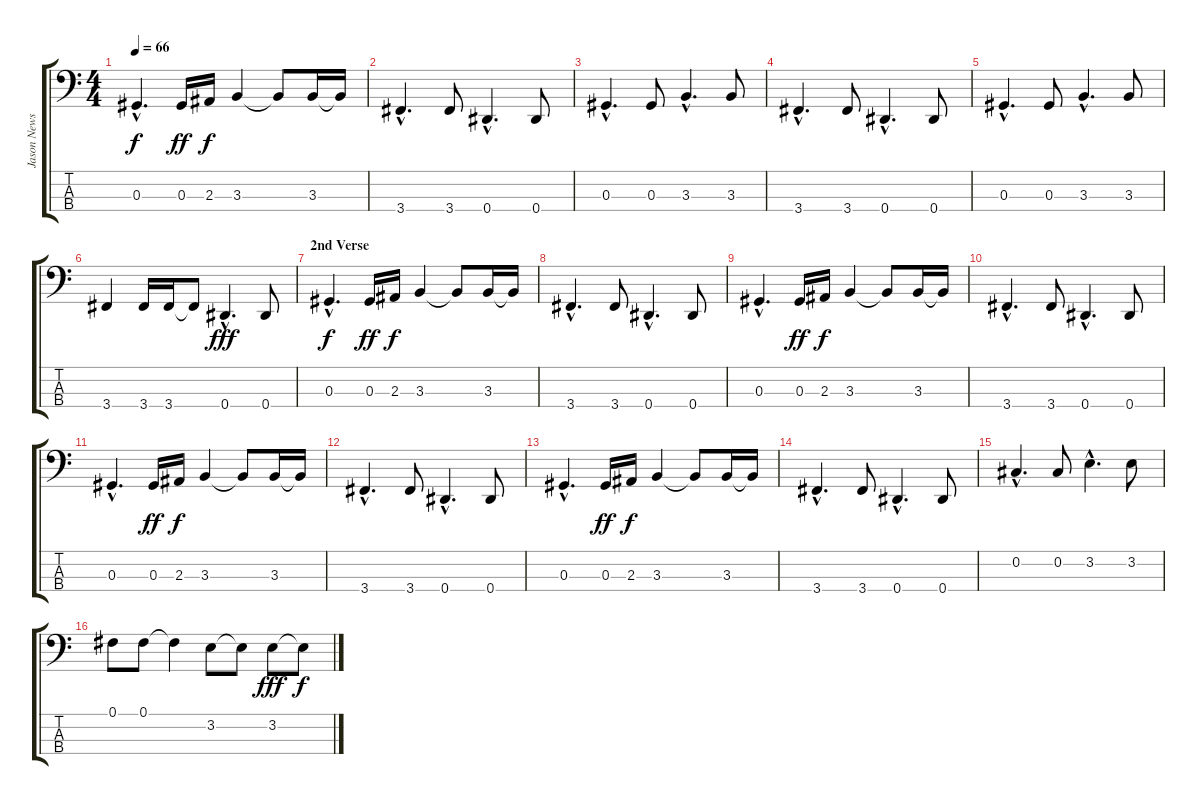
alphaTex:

\track ("Jason Newsted (Bass)" "Jason News") {instrument electricbasspick}
\staff {score tabs}
\tuning (Gb2 Db2 Ab1 Eb1) {hide}
\ts (4 4)
\tempo 66
\clef f4
\ks c
0.3{hac}.4{d dy f} 0.3.16{dy ff} 2.3.16{dy f} 3.3.4 3.3{t}.8 3.3.16 3.3{t}.16 |
3.4{hac}.4{d} 3.4.8 0.4{hac}.4{d} 0.4.8 |
0.3{hac}.4{d} 0.3.8 3.3{hac}.4{d} 3.3.8 |
3.4{hac}.4{d} 3.4.8 0.4{hac}.4{d} 0.4.8 |
0.3{hac}.4{d} 0.3.8 3.3{hac}.4{d} 3.3.8 |
3.4.4 3.4.16 3.4.16 3.4{t}.8 0.4{hac}.4{d dy fff} 0.4.8 |
\section ("" "2nd Verse")
0.3{hac}.4{d dy f} 0.3.16{dy ff} 2.3.16{dy f} 3.3.4 3.3{t}.8 3.3.16 3.3{t}.16 |
3.4{hac}.4{d} 3.4.8 0.4{hac}.4{d} 0.4.8 |
0.3{hac}.4{d} 0.3.16{dy ff} 2.3.16{dy f} 3.3.4 3.3{t}.8 3.3.16 3.3{t}.16 |
3.4{hac}.4{d} 3.4.8 0.4{hac}.4{d} 0.4.8 |
0.3{hac}.4{d} 0.3.16{dy ff} 2.3.16{dy f} 3.3.4 3.3{t}.8 3.3.16 3.3{t}.16 |
3.4{hac}.4{d} 3.4.8 0.4{hac}.4{d} 0.4.8 |
0.3{hac}.4{d} 0.3.16{dy ff} 2.3.16{dy f} 3.3.4 3.3{t}.8 3.3.16 3.3{t}.16 |
3.4{hac}.4{d} 3.4.8 0.4{hac}.4{d} 0.4.8 |
0.2{hac}.4{d} 0.2.8 3.2{hac}.4{d} 3.2.8 |
0.1.8 0.1.8 0.1{t}.4 3.2.8 3.2{t}.8 3.2.8{dy fff} 3.2{t}.8{dy f}
